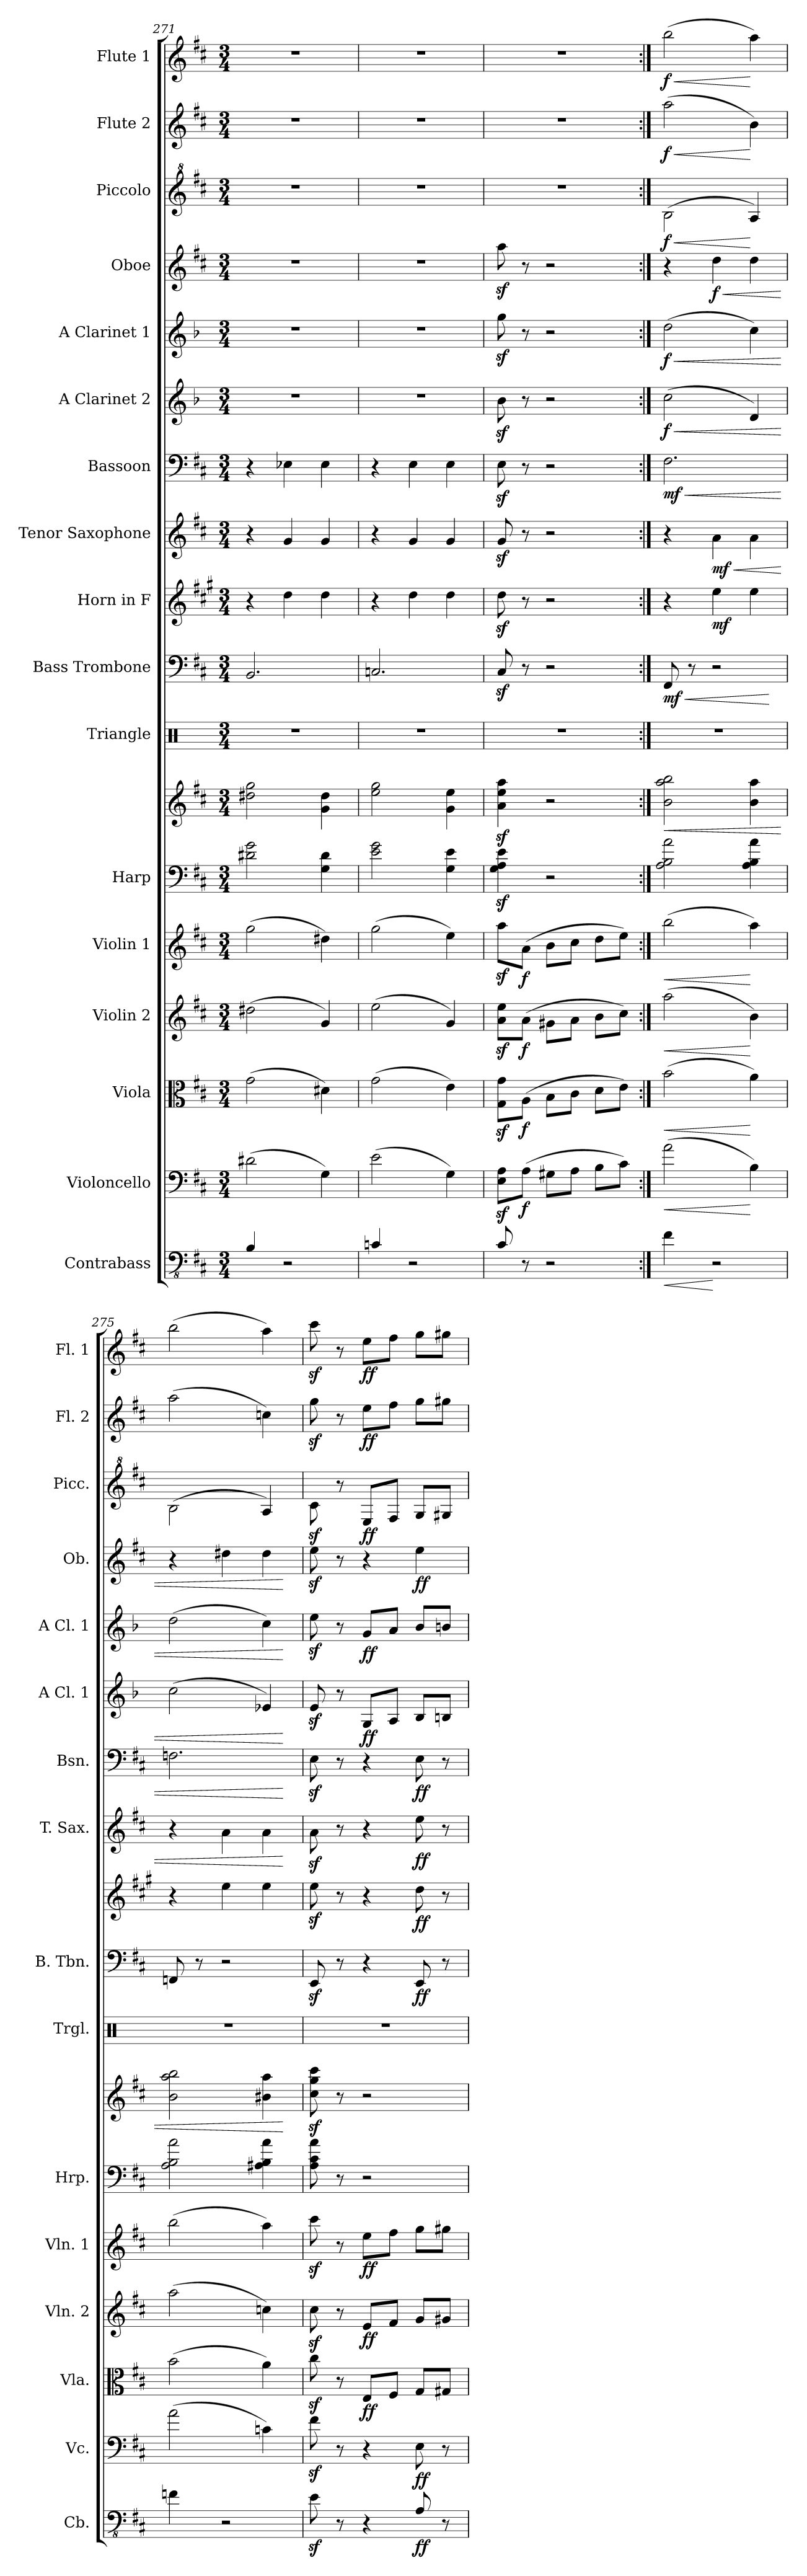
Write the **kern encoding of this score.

**kern	**dynam	**kern	**dynam	**kern	**dynam	**kern	**dynam	**kern	**dynam	**kern	**kern	**dynam	**kern	**kern	**dynam	**kern	**dynam	**kern	**dynam	**kern	**dynam	**kern	**dynam	**kern	**dynam	**kern	**dynam	**kern	**dynam	**kern	**dynam	**kern	**dynam
*part17	*part17	*part16	*part16	*part15	*part15	*part14	*part14	*part13	*part13	*part12	*part12	*part12	*part11	*part10	*part10	*part9	*part9	*part8	*part8	*part7	*part7	*part6	*part6	*part5	*part5	*part4	*part4	*part3	*part3	*part2	*part2	*part1	*part1
*staff18	*staff18	*staff17	*staff17	*staff16	*staff16	*staff15	*staff15	*staff14	*staff14	*staff13	*staff12	*staff12/13	*staff11	*staff10	*staff10	*staff9	*staff9	*staff8	*staff8	*staff7	*staff7	*staff6	*staff6	*staff5	*staff5	*staff4	*staff4	*staff3	*staff3	*staff2	*staff2	*staff1	*staff1
*I"Contrabass	*	*I"Violoncello	*	*I"Viola	*	*I"Violin 2	*	*I"Violin 1	*	*I"Harp	*	*	*I"Triangle	*I"Bass Trombone	*	*I"Horn in F	*	*I"Tenor Saxophone	*	*I"Bassoon	*	*I"A Clarinet 2	*	*I"A Clarinet 1	*	*I"Oboe	*	*I"Piccolo	*	*I"Flute 2	*	*I"Flute 1	*
*I'Cb.	*	*I'Vc.	*	*I'Vla.	*	*I'Vln. 2	*	*I'Vln. 1	*	*I'Hrp.	*	*	*I'Trgl.	*I'B. Tbn.	*	*	*	*I'T. Sax.	*	*I'Bsn.	*	*I'A Cl. 1	*	*I'A Cl. 1	*	*I'Ob.	*	*I'Picc.	*	*I'Fl. 2	*	*I'Fl. 1	*
*clefFv4	*	*clefF4	*	*clefC3	*	*clefG2	*	*clefG2	*	*clefF4	*clefG2	*	*clefX	*clefF4	*	*clefG2	*	*clefG2	*	*clefF4	*	*clefG2	*	*clefG2	*	*clefG2	*	*clefG^2	*	*clefG2	*	*clefG2	*
*ITrd7c12	*	*	*	*	*	*	*	*	*	*	*	*	*	*	*	*ITrd4c7	*	*ITrd8c14	*	*	*	*ITrd2c3	*	*ITrd2c3	*	*	*	*ITrd-7c-12	*	*	*	*	*
*k[f#c#]	*	*k[f#c#]	*	*k[f#c#]	*	*k[f#c#]	*	*k[f#c#]	*	*k[f#c#]	*k[f#c#]	*	*k[]	*k[f#c#]	*	*k[f#c#]	*	*k[f#c#]	*	*k[f#c#]	*	*k[f#c#]	*	*k[f#c#]	*	*k[f#c#]	*	*k[f#c#]	*	*k[f#c#]	*	*k[f#c#]	*
*M3/4	*	*M3/4	*	*M3/4	*	*M3/4	*	*M3/4	*	*M3/4	*M3/4	*	*M3/4	*M3/4	*	*M3/4	*	*M3/4	*	*M3/4	*	*M3/4	*	*M3/4	*	*M3/4	*	*M3/4	*	*M3/4	*	*M3/4	*
=271	=271	=271	=271	=271	=271	=271	=271	=271	=271	=271	=271	=271	=271	=271	=271	=271	=271	=271	=271	=271	=271	=271	=271	=271	=271	=271	=271	=271	=271	=271	=271	=271	=271
4BBB/	.	(2d#X\	.	(2g\	.	(2dd#X\	.	(2gg\	.	2d#X\ 2g\	2dd#X\ 2gg\	.	2.r	2.BB/	.	4r	.	4r	.	4r	.	2.r	.	2.r	.	2.r	.	2.r	.	2.r	.	2.r	.
2r	.	.	.	.	.	.	.	.	.	.	.	.	.	.	.	4g\	.	4G/	.	4E-X\	.	.	.	.	.	.	.	.	.	.	.	.	.
.	.	4G\)	.	4d#X\)	.	4g/)	.	4dd#X\)	.	4G\ 4d#\	4g\ 4dd#\	.	.	.	.	4g\	.	4G/	.	4E-\	.	.	.	.	.	.	.	.	.	.	.	.	.
=272	=272	=272	=272	=272	=272	=272	=272	=272	=272	=272	=272	=272	=272	=272	=272	=272	=272	=272	=272	=272	=272	=272	=272	=272	=272	=272	=272	=272	=272	=272	=272	=272	=272
4CCn/	.	(2e\	.	(2g\	.	(2ee\	.	(2gg\	.	2e\ 2g\	2ee\ 2gg\	.	2.r	2.Cn/	.	4r	.	4r	.	4r	.	2.r	.	2.r	.	2.r	.	2.r	.	2.r	.	2.r	.
2r	.	.	.	.	.	.	.	.	.	.	.	.	.	.	.	4g\	.	4G/	.	4E\	.	.	.	.	.	.	.	.	.	.	.	.	.
.	.	4G\)	.	4e\)	.	4g/)	.	4ee\)	.	4G\ 4e\	4g\ 4ee\	.	.	.	.	4g\	.	4G/	.	4E\	.	.	.	.	.	.	.	.	.	.	.	.	.
=273	=273	=273	=273	=273	=273	=273	=273	=273	=273	=273	=273	=273	=273	=273	=273	=273	=273	=273	=273	=273	=273	=273	=273	=273	=273	=273	=273	=273	=273	=273	=273	=273	=273
8CC#/	.	8E\z< 8A\z<L	.	8G\z< 8g\z<L	.	8a\z< 8ee\z<L	.	8aaz<\L	.	4G\z< 4A\z< 4e\z<	4a\z< 4ee\z< 4aa\z<	.	2.r	8C#z</	.	8gz<\	.	8Gz</	.	8Ez<\	.	8gz<\	.	8eez<\	.	8aaz<\	.	2.r	.	2.r	.	2.r	.
!	!	!	!LO:DY:b	!	!LO:DY:b	!	!LO:DY:b	!	!LO:DY:b	!	!	!	!	!	!	!	!	!	!	!	!	!	!	!	!	!	!	!	!	!	!	!	!
8r	.	(8A\J	f	(8A\J	f	(8a\J	f	(8a\J	f	.	.	.	.	8r	.	8r	.	8r	.	8r	.	8r	.	8r	.	8r	.	.	.	.	.	.	.
2r	.	8G#X\L	.	8B\L	.	8g#X\L	.	8b\L	.	2r	2r	.	.	2r	.	2r	.	2r	.	2r	.	2r	.	2r	.	2r	.	.	.	.	.	.	.
.	.	8A\J	.	8c#\J	.	8a\J	.	8cc#\J	.	.	.	.	.	.	.	.	.	.	.	.	.	.	.	.	.	.	.	.	.	.	.	.	.
.	.	8B\L	.	8d\L	.	8b\L	.	8dd\L	.	.	.	.	.	.	.	.	.	.	.	.	.	.	.	.	.	.	.	.	.	.	.	.	.
.	.	8c#\J)	.	8e\J)	.	8cc#\J)	.	8ee\J)	.	.	.	.	.	.	.	.	.	.	.	.	.	.	.	.	.	.	.	.	.	.	.	.	.
=274:|!	=274:|!	=274:|!	=274:|!	=274:|!	=274:|!	=274:|!	=274:|!	=274:|!	=274:|!	=274:|!	=274:|!	=274:|!	=274:|!	=274:|!	=274:|!	=274:|!	=274:|!	=274:|!	=274:|!	=274:|!	=274:|!	=274:|!	=274:|!	=274:|!	=274:|!	=274:|!	=274:|!	=274:|!	=274:|!	=274:|!	=274:|!	=274:|!	=274:|!
!	!LO:HP:b	!	!LO:HP:b	!	!LO:HP:b	!	!LO:HP:b	!	!LO:HP:b	!	!	!LO:HP:b	!	!	!LO:HP:b	!	!	!	!	!	!LO:HP:b	!	!LO:HP:b	!	!LO:HP:b	!	!	!	!LO:HP:b	!	!LO:HP:b	!	!LO:HP:b
!	!	!	!	!	!	!	!	!	!	!	!	!	!	!	!LO:DY:n=1:b	!	!	!	!	!	!LO:DY:n=1:b	!	!LO:DY:n=1:b	!	!LO:DY:n=1:b	!	!	!	!LO:DY:n=1:b	!	!LO:DY:n=1:b	!	!LO:DY:n=1:b
4FF#\	<	(2a\	<	(2b\	<	(2aa\	<	(2bb\	<	2A\ 2B\ 2a\	2b\ 2aa\ 2bb\	<	2.r	8FF#/	< mf	4r	.	4r	.	2.F#\	< mf	(2a\	< f	(2b\	< f	4r	.	(2bb\	< f	(2aa\	< f	(2bb\	< f
.	.	.	.	.	.	.	.	.	.	.	.	.	.	8r	.	.	.	.	.	.	.	.	.	.	.	.	.	.	.	.	.	.	.
!	!	!	!	!	!	!	!	!	!	!	!	!	!	!	!	!	!LO:DY:b	!	!LO:HP:b	!	!	!	!	!	!	!	!LO:HP:b	!	!	!	!	!	!
!	!	!	!	!	!	!	!	!	!	!	!	!	!	!	!	!	!	!	!LO:DY:n=1:b	!	!	!	!	!	!	!	!LO:DY:n=1:b	!	!	!	!	!	!
2r	[	.	.	.	.	.	.	.	.	.	.	.	.	2r	.	4a\	mf	4A\	< mf	.	.	.	.	.	.	4dd\	< f	.	.	.	.	.	.
.	.	4B\)	[	4a\)	[	4b\)	[	4aa\)	[	4A\ 4B\ 4a\	4b\ 4aa\	.	.	.	.	4a\	.	4A\	.	.	.	4B/)	.	4a\)	.	4dd\	.	4aa/)	[	4b\)	[	4aa\)	[
.	.	.	.	.	.	.	.	.	.	.	.	.	.	.	[	.	.	.	.	.	.	.	.	.	.	.	.	.	.	.	.	.	.
=275	=275	=275	=275	=275	=275	=275	=275	=275	=275	=275	=275	=275	=275	=275	=275	=275	=275	=275	=275	=275	=275	=275	=275	=275	=275	=275	=275	=275	=275	=275	=275	=275	=275
4FFn\	.	(2a\	.	(2b\	.	(2aa\	.	(2bb\	.	2A\ 2B\ 2a\	2b\ 2aa\ 2bb\	.	2.r	8FFn/	.	4r	.	4r	.	2.Fn\	.	(2a\	.	(2b\	.	4r	.	(2bb\	.	(2aa\	.	(2bb\	.
.	.	.	.	.	.	.	.	.	.	.	.	.	.	8r	.	.	.	.	.	.	.	.	.	.	.	.	.	.	.	.	.	.	.
2r	.	.	.	.	.	.	.	.	.	.	.	.	.	2r	.	4a\	.	4A\	.	.	.	.	.	.	.	4dd#X\	.	.	.	.	.	.	.
.	.	4cn\)	.	4a\)	.	4ccn\)	.	4aa\)	.	4A#X\ 4B\ 4a\	4b#X\ 4aa\	.	.	.	.	4a\	.	4A\	.	.	.	4cn/)	.	4a\)	.	4dd#\	.	4aa/)	.	4ccn\)	.	4aa\)	.
.	.	.	.	.	.	.	.	.	.	.	.	[	.	.	.	.	.	.	[	.	[	.	[	.	[	.	[	.	.	.	.	.	.
=276	=276	=276	=276	=276	=276	=276	=276	=276	=276	=276	=276	=276	=276	=276	=276	=276	=276	=276	=276	=276	=276	=276	=276	=276	=276	=276	=276	=276	=276	=276	=276	=276	=276
8EEz<\	.	8f#z<\	.	8cc#z<\	.	8cc#z<\	.	8ccc#z<\	.	8A\ 8c#\ 8a\	8cc#\z< 8gg\z< 8ccc#\z<	.	2.r	8EEz</	.	8az<\	.	8Az<\	.	8Ez<\	.	8c#z</	.	8cc#z<\	.	8eez<\	.	8ccc#z<\	.	8ggz<\	.	8ccc#z<\	.
8r	.	8r	.	8r	.	8r	.	8r	.	8r	8r	.	.	8r	.	8r	.	8r	.	8r	.	8r	.	8r	.	8r	.	8r	.	8r	.	8r	.
!	!	!	!	!	!LO:DY:b	!	!LO:DY:b	!	!LO:DY:b	!	!	!	!	!	!	!	!	!	!	!	!	!	!LO:DY:b	!	!LO:DY:b	!	!	!	!LO:DY:b	!	!LO:DY:b	!	!LO:DY:b
4r	.	4r	.	8E/L	ff	8e/L	ff	8ee\L	ff	2r	2r	.	.	4r	.	4r	.	4r	.	4r	.	8E/L	ff	8e/L	ff	4r	.	8ee/L	ff	8ee\L	ff	8ee\L	ff
.	.	.	.	8F#/J	.	8f#/J	.	8ff#\J	.	.	.	.	.	.	.	.	.	.	.	.	.	8F#/J	.	8f#/J	.	.	.	8ff#/J	.	8ff#\J	.	8ff#\J	.
!	!LO:DY:b	!	!LO:DY:b	!	!	!	!	!	!	!	!	!	!	!	!LO:DY:b	!	!LO:DY:b	!	!LO:DY:b	!	!LO:DY:b	!	!	!	!	!	!LO:DY:b	!	!	!	!	!	!
8AAA/	ff	8E\	ff	8G/L	.	8g/L	.	8gg\L	.	.	.	.	.	8EE/	ff	8g\	ff	8e\	ff	8E\	ff	8G/L	.	8g/L	.	4ee\	ff	8gg/L	.	8gg\L	.	8gg\L	.
8r	.	8r	.	8G#X/J	.	8g#X/J	.	8gg#X\J	.	.	.	.	.	8r	.	8r	.	8r	.	8r	.	8G#X/J	.	8g#X/J	.	.	.	8gg#X/J	.	8gg#X\J	.	8gg#X\J	.
=	=	=	=	=	=	=	=	=	=	=	=	=	=	=	=	=	=	=	=	=	=	=	=	=	=	=	=	=	=	=	=	=	=
*-	*-	*-	*-	*-	*-	*-	*-	*-	*-	*-	*-	*-	*-	*-	*-	*-	*-	*-	*-	*-	*-	*-	*-	*-	*-	*-	*-	*-	*-	*-	*-	*-	*-
